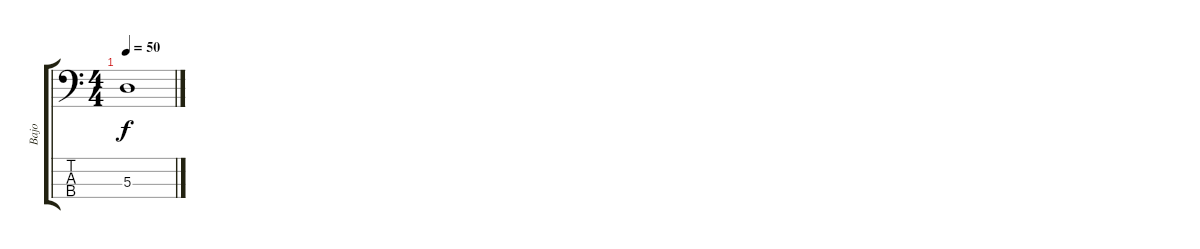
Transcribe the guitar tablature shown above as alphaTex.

\track ("Bajo" "Bajo") {instrument electricbassfinger}
\staff {score tabs}
\tuning (G2 D2 A1 E1) {hide}
\ts (4 4)
\tempo 50
\clef f4
\ks c
5.3.1{dy f}
